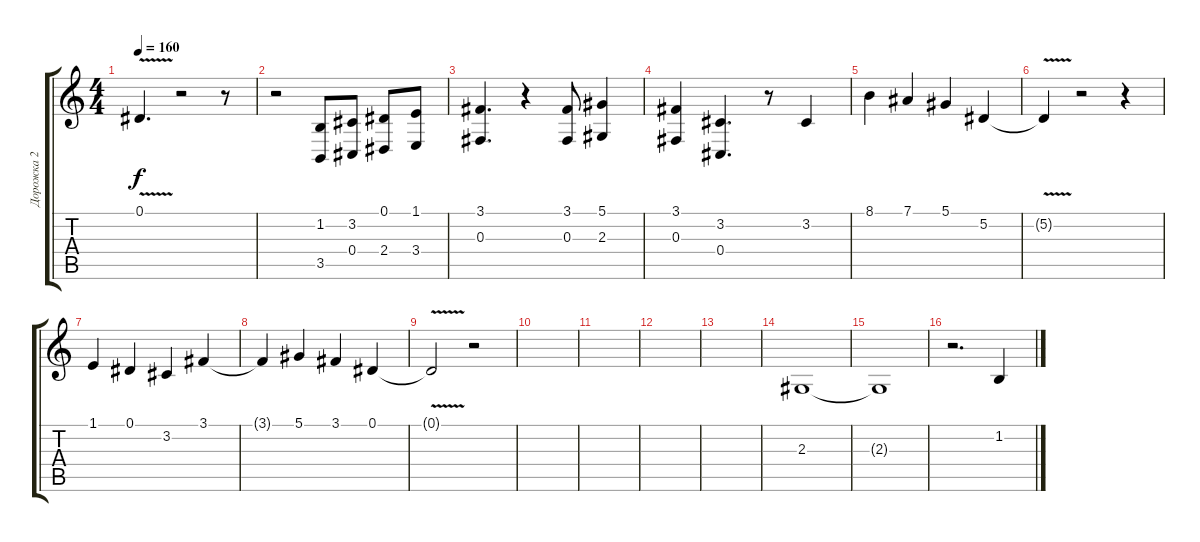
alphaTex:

\track ("Дорожка 2" "Дорожка 2") {instrument lead3calliope}
\staff {score tabs}
\tuning (Eb4 Bb3 Gb3 Db3 Ab2 Eb2) {hide}
\ts (4 4)
\tempo 160
\clef g2
\ks c
0.1{v t}.4{d dy f} r.2 r.8 |
r.2 (1.2 3.5).8 (3.2 0.4).8 (0.1 2.4).8 (1.1 3.4).8 |
(3.1 0.3).4{d} r.4 (3.1 0.3).8 (5.1 2.3).4 |
(3.1 0.3).4 (3.2 0.4).4{d} r.8 3.2.4 |
8.1.4 7.1.4 5.1.4 5.2.4 |
5.2{v t}.4 r.2 r.4 |
1.1.4 0.1.4 3.2.4 3.1.4 |
3.1{t}.4 5.1.4 3.1.4 0.1.4 |
0.1{v t}.2 r.2 |
|
|
|
|
2.3.1 |
2.3{t}.1 |
r.2{d} 1.2.4
